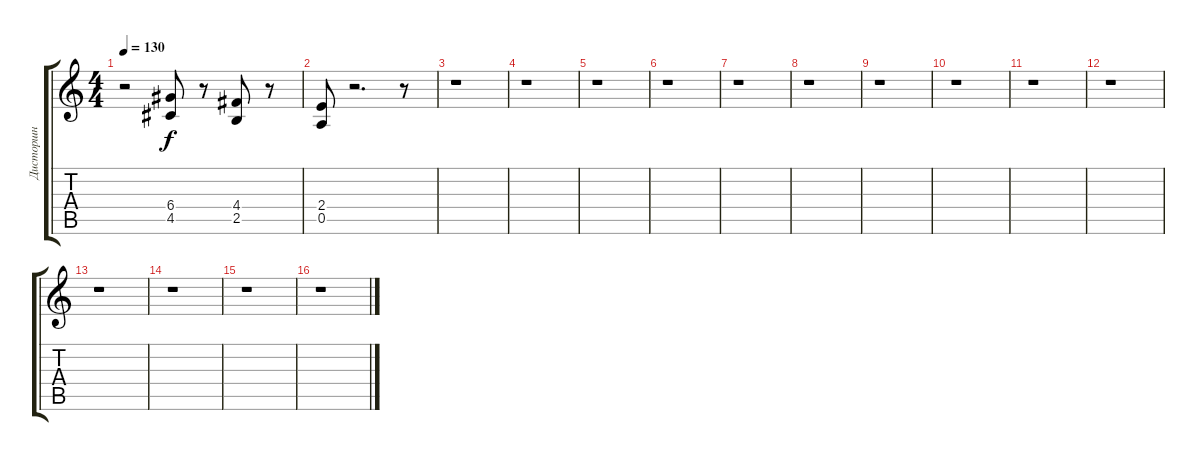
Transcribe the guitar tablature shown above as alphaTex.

\track ("Дисторшн" "Дисторшн") {instrument distortionguitar}
\staff {score tabs}
\tuning (E4 B3 G3 D3 A2 E2) {hide}
\ts (4 4)
\tempo 130
\clef g2
\ks c
r.2{dy f} (6.4 4.5).8 r.8 (4.4 2.5).8 r.8 |
(2.4 0.5).8 r.2{d} r.8 |
r.1 |
r.1 |
r.1 |
r.1 |
r.1 |
r.1 |
r.1 |
r.1 |
r.1 |
r.1 |
r.1 |
r.1 |
r.1 |
r.1
